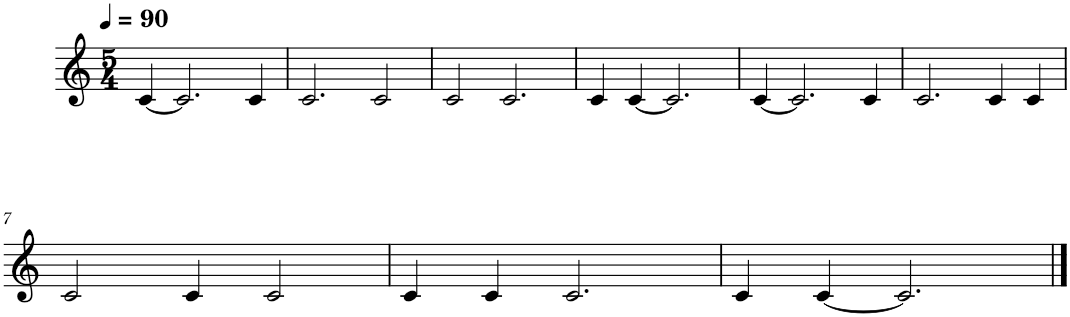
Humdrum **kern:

**kern
*part1
*staff1
*I"Piano
*I'Pno.
*clefG2
*k[]
*M5/4
*MM90
=1
[4c/
2.c/]
4c/
=2
2.c/
2c/
=3
2c/
2.c/
=4
4c/
[4c/
2.c/]
=5
[4c/
2.c/]
4c/
=6
2.c/
4c/
4c/
!!LO:LB:g=z
=7
2c/
4c/
2c/
=8
4c/
4c/
2.c/
=9
4c/
[4c/
2.c/]
==
*-
